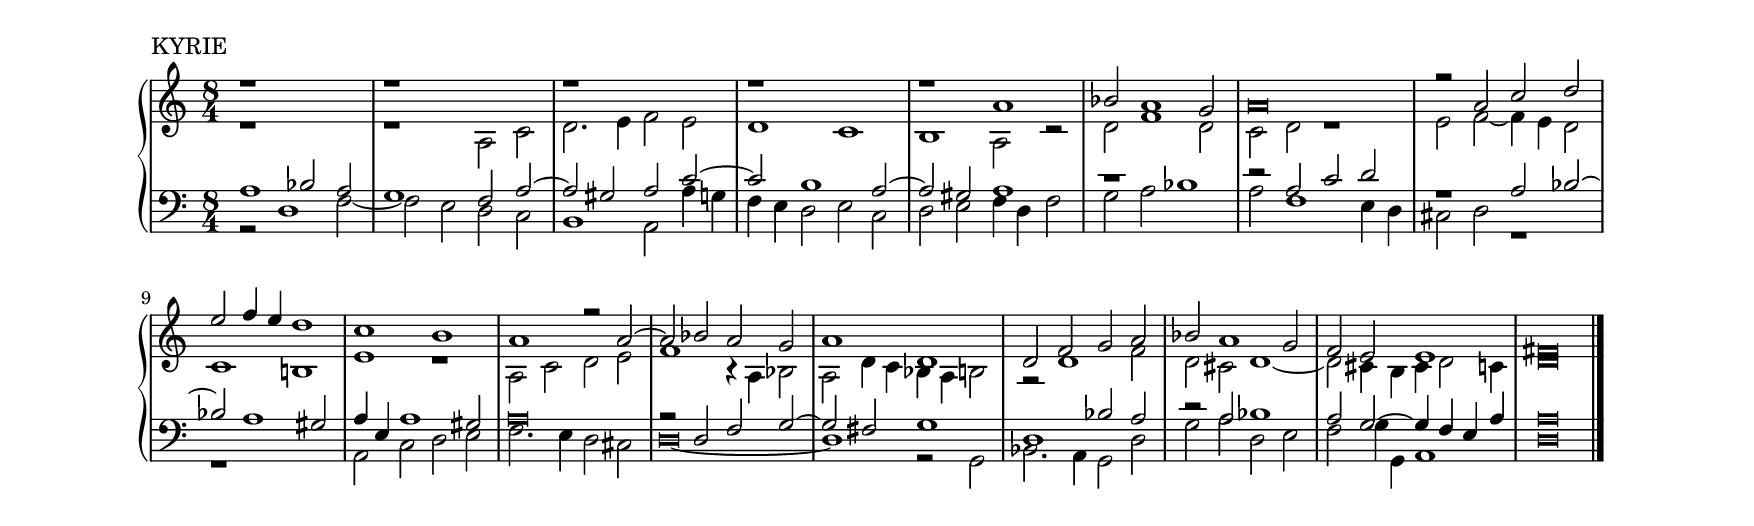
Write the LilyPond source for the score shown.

%! Title: Kyrie
%! Part: I
%! No: 3
%! Remark:

\version "2.22.1"
\include "italiano.ly"

%****************************************************************
% Start cut-&-pastable-section

%****************************************************************

\paper {
  % Set paper
  #(set-paper-size "a4landscape")
  indent = 0\mm
  line-width = 250\mm
  ragged-right = ##f
  line-width = #(- line-width (* mm 3.000000) (* mm 1))
}

\layout {
  
}

%*****************************************
%  Set Header
%*****************************************
\header {
  %title = "KYRIE"
  %subtitle = "Kyrie"
  %subsubtitle = "Fiori Musicali"
  %composer = "G. Frescobaldi"
  %opus = "F.12/03"
  %tagline = "© 2022 Hautbois Project"
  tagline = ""
}

%*****************************************
% Start Voice
% Write the voices here
%*****************************************
MyMeter = \time 8/4
MyTempo = \tempo "Adantino"
MyKey = \key do \major
PieceName = "KYRIE"

PieceIIIS = \relative la' {
  % bar 1 - 4
  r1*2 | r1*2 | r1*2 | r1*2 |
  
  % bar 5 - 8
  r1 la1 | sib2 la1 sol2 |
  \once \override NoteHead.style = #'baroque
  la\breve*1 | 
  r2 la do re |
  
  % bar 9 - 12
  mi2 fa4 mi re1 | do1 si1 |
  la1 r2 la2~ | la sib la sol |
  
  % bar 13 - 16
  la1 re,1 | re2 fa sol la |
  sib la1 sol2 | fa mi mi1 |
  
  % bar additional
  \once \override NoteHead.style = #'baroque
  fad\breve*1 |
  
  \bar "|."
}

PieceIIIA = \relative la {
  % bar 1 - 4
  r1*2 | r1 la2 do |
  re2. mi4 fa2 mi | re1 do1 |
  
  % bar 5 - 8
  si1 la2 r2 | re fa1 re2 |
  do2 re r1 | mi2 fa~ fa4 mi re2 |
  
  % bar 9 - 12
  do1 si! | mi r |
  la,2 do re mi | fa1 r4 la, sib2 |
  
  % bar 13 - 16
  la2 re4 do sib la si2 | r2 re1 fa2 |
  re dod re1~ | re2 dod4 si dod re2 do4 |
  
  % bar additional
  \once \override NoteHead.style = #'baroque
  re\breve*1 |
  
  \bar "|."
}

PieceIIIT = \relative la {
  % bar 1 - 4
  la1 sib2 la | sol1 fa2 la~ |
  la sold la do~ | do si1 la2~ |
  
  % bar 5 - 8
  la sold la1 | r1*2 |
  r2 la do re | r1 la2 sib~ |
  
  % bar 9 - 12
  sib2 la1 sold2 | la4 mi la1 sold2 |
  \once \override NoteHead.style = #'baroque
  la\breve*1 |
  r2 re, fa sol~ |
  
  % bar 13 - 16
  sol fad sol1 | re1 sib'2 la |
  r2 la sib1 | la2 sol~ sol4 fa mi la |
  
  % bar additional
  \once \override NoteHead.style = #'baroque
  la\breve*1 |
  
  \bar "|."
}

PieceIIIB = \relative re {
  % bar 1 - 4
  r2 re1 fa2~ | fa mi re do |
  si1 la2 la'4 sol | fa mi re2 mi do |
  
  % bar 5 - 8
  re mi fa4 re fa2 | sol la sib1 |
  la2 fa1 mi4 re | dod2 re r1 |
  
  % bar 9 - 12
  r1*2 | la2 do re mi |
  fa2. mi4 re2 dod |
  \once \override NoteHead.style = #'baroque
  re\breve*1~ |
  
  % bar 13 - 16
  re1 r2 sol, | sib2. la4 sol2 re' |
  sol la re, mi | fa sol4 sol, la1 |
  
  % bar additional
  \once \override NoteHead.style = #'baroque
  re\breve*1~ |
  
  \bar "|."
}

%*****************************************
%  Start Score
%*****************************************

\markup { \vspace #1 }
\score {
  \header {
    piece = \PieceName
  }
  \new PianoStaff <<
    \new Staff { 
      \clef "treble" 
      %\MyTempo
      \MyKey
      \MyMeter
      <<
        \PieceIIIS
        \\
        \PieceIIIA
      >>
    }
    \new Staff { 
      \clef "bass" 
      %\MyTempo
      \MyKey
      \MyMeter
      <<
        \PieceIIIT
        \\
        \PieceIIIB
      >>
    }
  >>
}